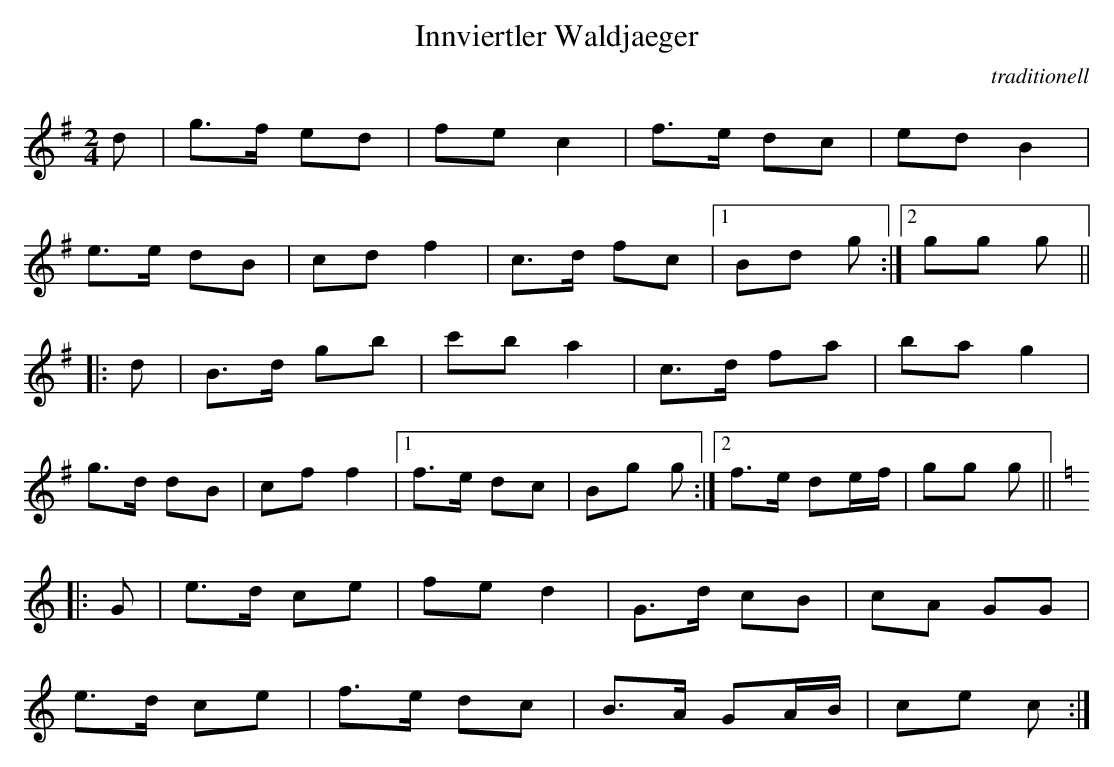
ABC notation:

X:1
T:Innviertler Waldjaeger
C:traditionell
M:2/4
L:1/8
K:G
d |\
g>f ed | fe c2 | f>e dc | ed B2 |
e>e dB | cd f2 | c>d fc |1 Bd g :|\
                        [2 gg g ||
|: d |\
B>d gb | c'b a2 | c>d fa | ba g2 |
g>d dB | cf f2 |1 f>e dc | Bg g :|\
               [2 f>e de/f/ | gg g ||
K:C
|: G |\
e>d ce | fe d2 | G>d cB | cA GG |
e>d ce | f>e dc | B>A GA/B/ | ce c :|
